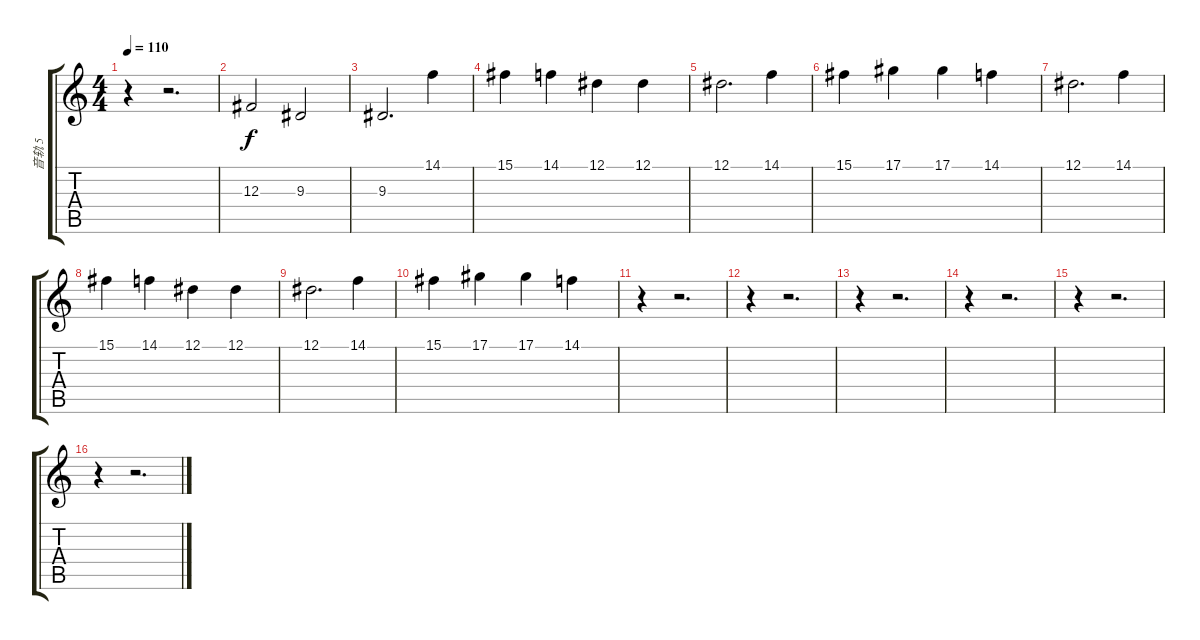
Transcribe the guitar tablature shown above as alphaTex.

\track ("音轨 5" "音轨 5") {instrument brightacousticpiano}
\staff {score tabs}
\tuning (Eb4 Bb3 Gb3 Db3 Ab2 Eb2) {hide}
\ts (4 4)
\tempo 110
\clef g2
\ks c
r.4{dy f} r.2{d} |
12.3.2 9.3.2 |
9.3.2{d} 14.1.4 |
15.1.4 14.1.4 12.1.4 12.1.4 |
12.1.2{d} 14.1.4 |
15.1.4 17.1.4 17.1.4 14.1.4 |
12.1.2{d} 14.1.4 |
15.1.4 14.1.4 12.1.4 12.1.4 |
12.1.2{d} 14.1.4 |
15.1.4 17.1.4 17.1.4 14.1.4 |
r.4 r.2{d} |
r.4 r.2{d} |
r.4 r.2{d} |
r.4 r.2{d} |
r.4 r.2{d} |
r.4 r.2{d}
